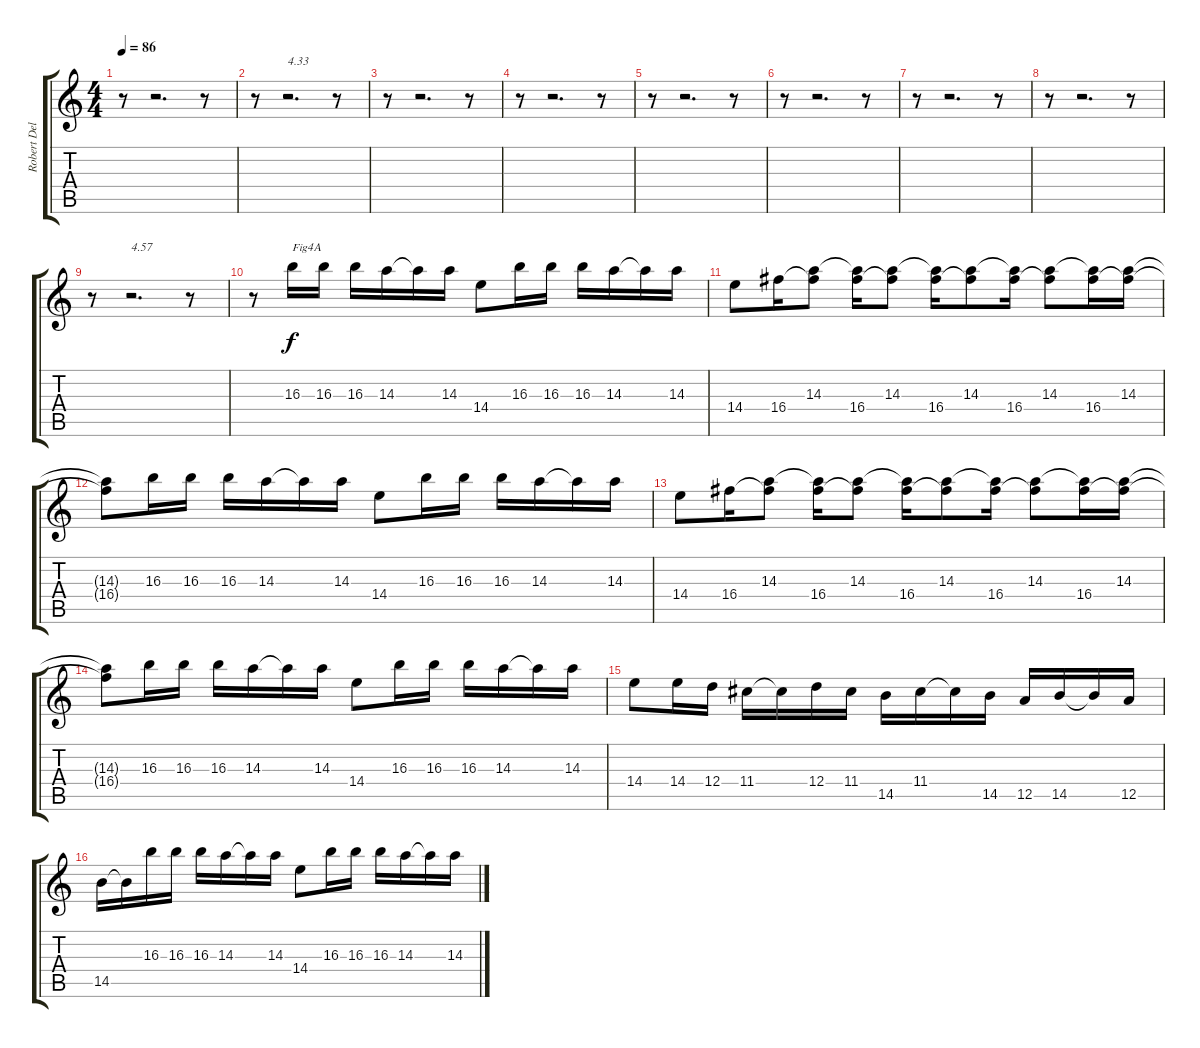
\track ("Robert Delay" "Robert Del") {mute instrument electricguitarclean}
\staff {score tabs}
\tuning (E4 B3 G3 D3 A2 E2) {hide}
\ts (4 4)
\tempo 86
\clef g2
\ks c
r.8{dy f} r.2{d} r.8 |
r.8 r.2{d txt "4.33"} r.8 |
r.8 r.2{d} r.8 |
r.8 r.2{d} r.8 |
r.8 r.2{d} r.8 |
r.8 r.2{d} r.8 |
r.8 r.2{d} r.8 |
r.8 r.2{d} r.8 |
r.8 r.2{d txt "4.57"} r.8 |
r.8 16.3.16{txt "Fig4A"} 16.3.16 16.3.16 14.3.16 14.3{t}.16 14.3.16 14.4.8 16.3.16 16.3.16 16.3.16 14.3.16 14.3{t}.16 14.3.16 |
14.4.8 16.4.16 (14.3 16.4{t}).8 (14.3{t} 16.4).16 (14.3 16.4{t}).8 (14.3{t} 16.4).16 (14.3 16.4{t}).8 (14.3{t} 16.4).16 (14.3 16.4{t}).8 (14.3{t} 16.4).16 (14.3 16.4{t}).16 |
(14.3{t} 16.4{t}).8 16.3.16 16.3.16 16.3.16 14.3.16 14.3{t}.16 14.3.16 14.4.8 16.3.16 16.3.16 16.3.16 14.3.16 14.3{t}.16 14.3.16 |
14.4.8 16.4.16 (14.3 16.4{t}).8 (14.3{t} 16.4).16 (14.3 16.4{t}).8 (14.3{t} 16.4).16 (14.3 16.4{t}).8 (14.3{t} 16.4).16 (14.3 16.4{t}).8 (14.3{t} 16.4).16 (14.3 16.4{t}).16 |
(14.3{t} 16.4{t}).8 16.3.16 16.3.16 16.3.16 14.3.16 14.3{t}.16 14.3.16 14.4.8 16.3.16 16.3.16 16.3.16 14.3.16 14.3{t}.16 14.3.16 |
14.4.8 14.4.16 12.4.16 11.4.16 11.4{t}.16 12.4.16 11.4.16 14.5.16 11.4.16 11.4{t}.16 14.5.16 12.5.16 14.5.16 14.5{t}.16 12.5.16 |
14.5.16 14.5{t}.16 16.3.16 16.3.16 16.3.16 14.3.16 14.3{t}.16 14.3.16 14.4.8 16.3.16 16.3.16 16.3.16 14.3.16 14.3{t}.16 14.3.16
